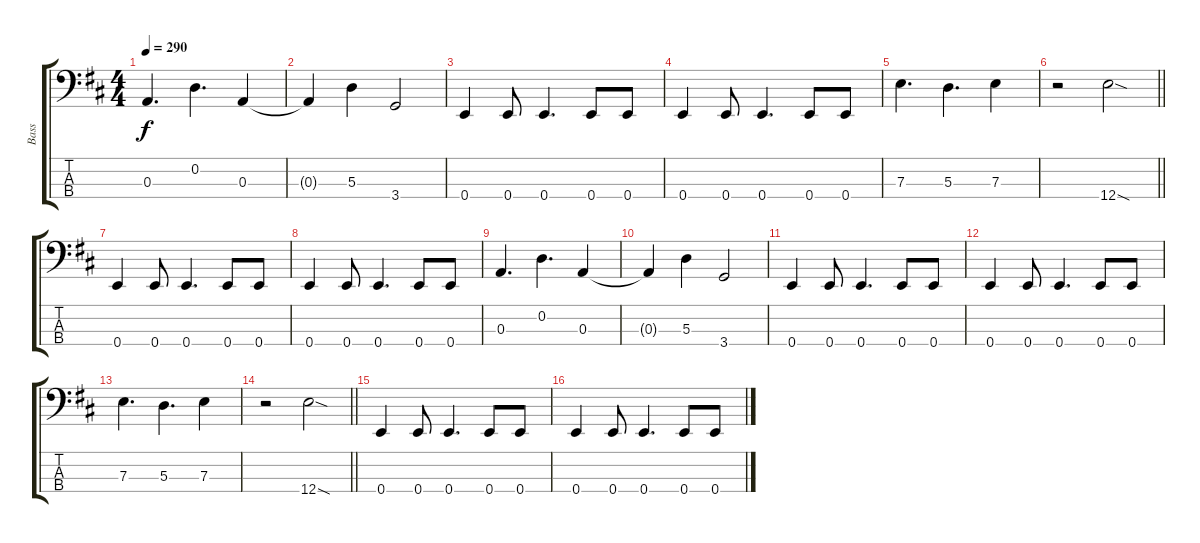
\track ("Bass" "Bass") {instrument electricbassfinger}
\staff {score tabs}
\tuning (G2 D2 A1 E1) {hide}
\ts (4 4)
\tempo 290
\clef f4
\ks d
0.3.4{d dy f} 0.2.4{d} 0.3.4 |
0.3{t}.4 5.3.4 3.4.2 |
0.4.4 0.4.8 0.4.4{d} 0.4.8 0.4.8 |
0.4.4 0.4.8 0.4.4{d} 0.4.8 0.4.8 |
7.3.4{d} 5.3.4{d} 7.3.4 |
\barLineRight lightlight
r.2 12.4{sod}.2 |
0.4.4 0.4.8 0.4.4{d} 0.4.8 0.4.8 |
0.4.4 0.4.8 0.4.4{d} 0.4.8 0.4.8 |
0.3.4{d} 0.2.4{d} 0.3.4 |
0.3{t}.4 5.3.4 3.4.2 |
0.4.4 0.4.8 0.4.4{d} 0.4.8 0.4.8 |
0.4.4 0.4.8 0.4.4{d} 0.4.8 0.4.8 |
7.3.4{d} 5.3.4{d} 7.3.4 |
\barLineRight lightlight
r.2 12.4{sod}.2 |
0.4.4 0.4.8 0.4.4{d} 0.4.8 0.4.8 |
0.4.4 0.4.8 0.4.4{d} 0.4.8 0.4.8
